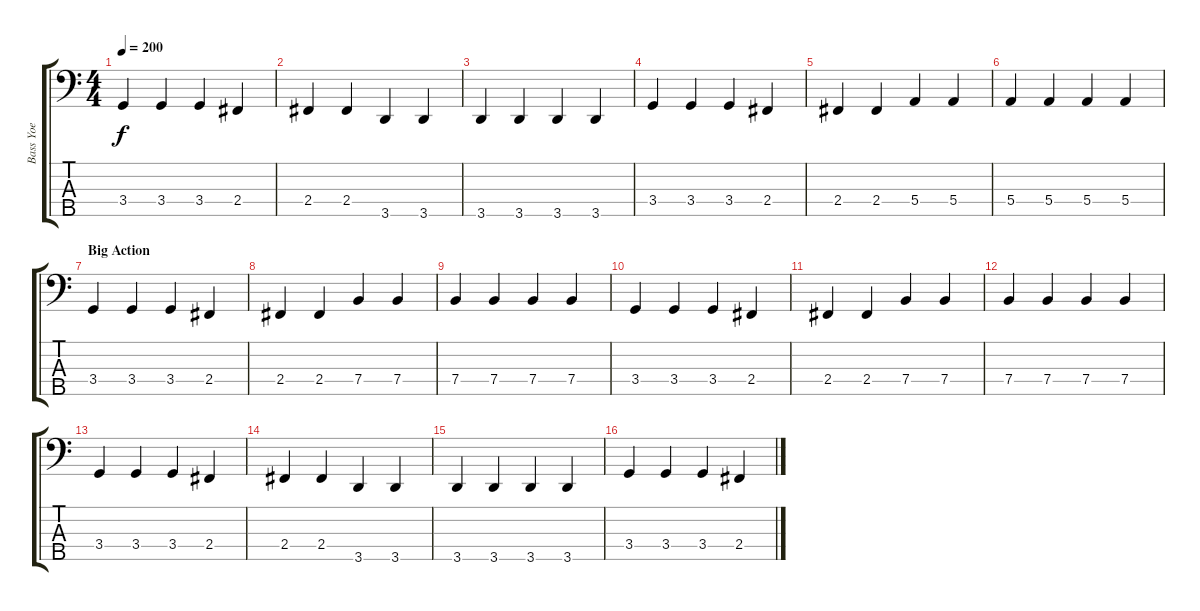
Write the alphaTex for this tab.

\track ("Bass Yoe" "Bass Yoe") {instrument slapbass1}
\staff {score tabs}
\tuning (G2 D2 A1 E1 B0) {hide}
\ts (4 4)
\tempo 200
\clef f4
\ks c
3.4.4{dy f} 3.4.4 3.4.4 2.4.4 |
2.4.4 2.4.4 3.5.4 3.5.4 |
3.5.4 3.5.4 3.5.4 3.5.4 |
3.4.4 3.4.4 3.4.4 2.4.4 |
2.4.4 2.4.4 5.4.4 5.4.4 |
5.4.4 5.4.4 5.4.4 5.4.4 |
\section ("" "Big Action")
3.4.4 3.4.4 3.4.4 2.4.4 |
2.4.4 2.4.4 7.4.4 7.4.4 |
7.4.4 7.4.4 7.4.4 7.4.4 |
3.4.4 3.4.4 3.4.4 2.4.4 |
2.4.4 2.4.4 7.4.4 7.4.4 |
7.4.4 7.4.4 7.4.4 7.4.4 |
3.4.4 3.4.4 3.4.4 2.4.4 |
2.4.4 2.4.4 3.5.4 3.5.4 |
3.5.4 3.5.4 3.5.4 3.5.4 |
3.4.4 3.4.4 3.4.4 2.4.4
